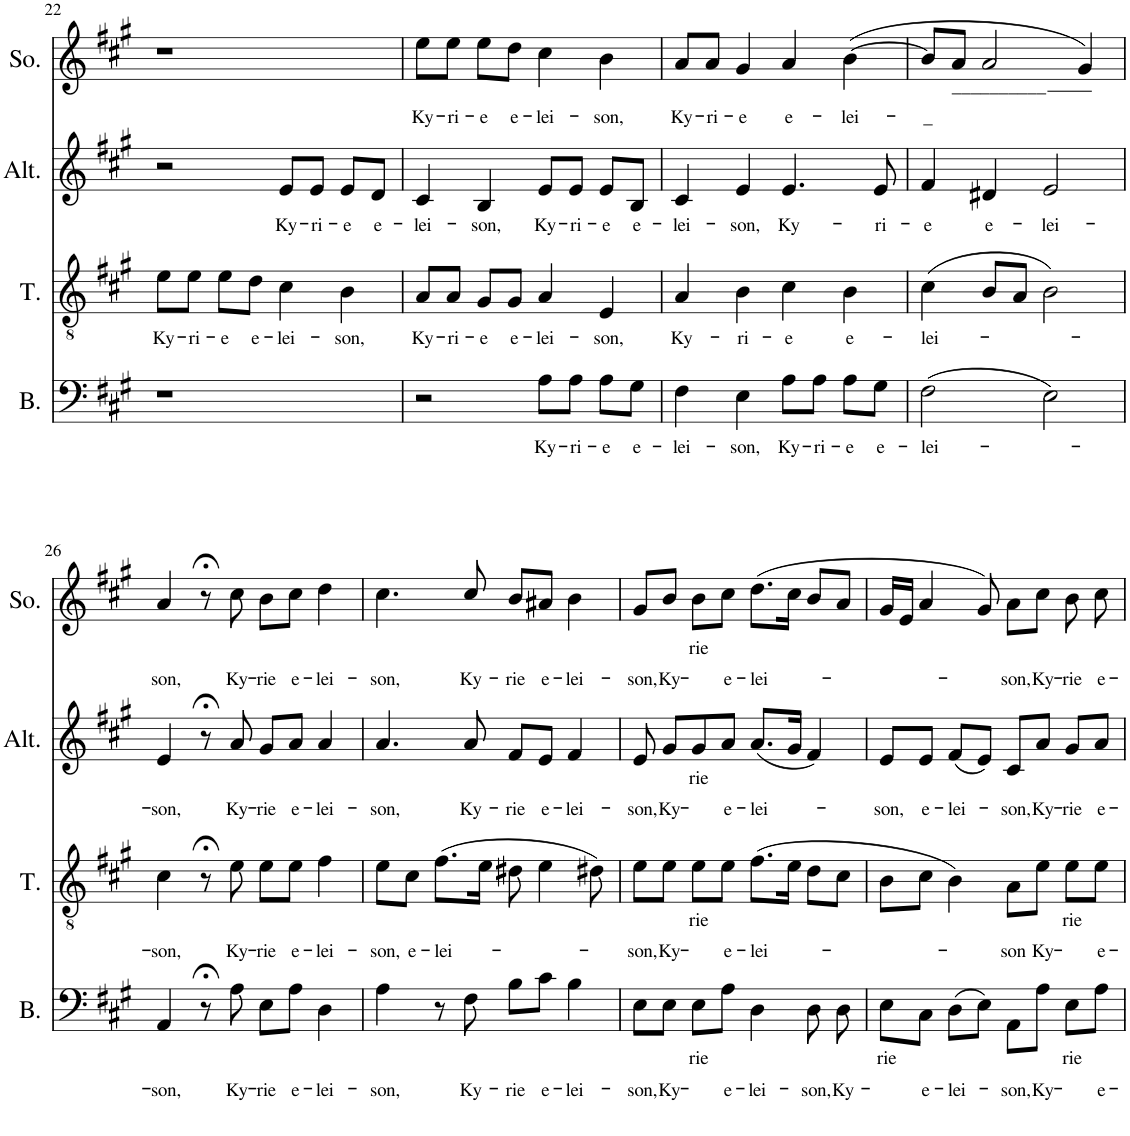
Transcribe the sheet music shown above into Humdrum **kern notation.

**kern	**text	**kern	**text	**kern	**text	**kern	**text
*part4	*part4	*part3	*part3	*part2	*part2	*part1	*part1
*staff4	*staff4	*staff3	*staff3	*staff2	*staff2	*staff1	*staff1
*I"Basse	*	*I"Ténor	*	*I"Alto	*	*I"Soprano	*
*I'B.	*	*I'T.	*	*I'Alt.	*	*I'So.	*
!!LO:PB:g=z
*clefF4	*	*clefGv2	*	*clefG2	*	*clefG2	*
*k[f#c#g#]	*	*k[f#c#g#]	*	*k[f#c#g#]	*	*k[f#c#g#]	*
*M4/4	*	*M4/4	*	*M4/4	*	*M4/4	*
=22	=22	=22	=22	=22	=22	=22	=22
!	!	!	!LO:LY:b	!	!	!	!
1r	.	8e\L	Ky-	2r	.	1r	.
!	!	!	!LO:LY:b	!	!	!	!
.	.	8e\J	-ri-	.	.	.	.
!	!	!	!LO:LY:b	!	!	!	!
.	.	8e\L	-e	.	.	.	.
!	!	!	!LO:LY:b	!	!	!	!
.	.	8d\J	e-	.	.	.	.
!	!	!	!LO:LY:b	!	!LO:LY:b	!	!
.	.	4c#\	-lei-	8e/L	Ky-	.	.
!	!	!	!	!	!LO:LY:b	!	!
.	.	.	.	8e/J	-ri-	.	.
!	!	!	!LO:LY:b	!	!LO:LY:b	!	!
.	.	4B\	-son,	8e/L	-e	.	.
!	!	!	!	!	!LO:LY:b	!	!
.	.	.	.	8d/J	e-	.	.
=23	=23	=23	=23	=23	=23	=23	=23
!	!	!	!LO:LY:b	!	!LO:LY:b	!	!LO:LY:b
2r	.	8A/L	Ky-	4c#/	-lei-	8ee\L	Ky-
!	!	!	!LO:LY:b	!	!	!	!LO:LY:b
.	.	8A/J	-ri-	.	.	8ee\J	-ri-
!	!	!	!LO:LY:b	!	!LO:LY:b	!	!LO:LY:b
.	.	8G#/L	-e	4B/	-son,	8ee\L	-e
!	!	!	!LO:LY:b	!	!	!	!LO:LY:b
.	.	8G#/J	e-	.	.	8dd\J	e-
!	!LO:LY:b	!	!LO:LY:b	!	!LO:LY:b	!	!LO:LY:b
8A\L	Ky-	4A/	-lei-	8e/L	Ky-	4cc#\	-lei-
!	!LO:LY:b	!	!	!	!LO:LY:b	!	!
8A\J	-ri-	.	.	8e/J	-ri-	.	.
!	!LO:LY:b	!	!LO:LY:b	!	!LO:LY:b	!	!LO:LY:b
8A\L	-e	4E/	-son,	8e/L	-e	4b\	-son,
!	!LO:LY:b	!	!	!	!LO:LY:b	!	!
8G#\J	e-	.	.	8B/J	e-	.	.
=24	=24	=24	=24	=24	=24	=24	=24
!	!LO:LY:b	!	!LO:LY:b	!	!LO:LY:b	!	!LO:LY:b
4F#\	-lei-	4A/	Ky-	4c#/	-lei-	8a/L	Ky-
!	!	!	!	!	!	!	!LO:LY:b
.	.	.	.	.	.	8a/J	-ri-
!	!LO:LY:b	!	!LO:LY:b	!	!LO:LY:b	!	!LO:LY:b
4E\	-son,	4B\	-ri-	4e/	-son,	4g#/	-e
!	!LO:LY:b	!	!LO:LY:b	!	!LO:LY:b	!	!LO:LY:b
8A\L	Ky-	4c#\	-e	4.e/	Ky-	4a/	e-
!	!LO:LY:b	!	!	!	!	!	!
8A\J	-ri-	.	.	.	.	.	.
!	!LO:LY:b	!	!LO:LY:b	!	!	!	!LO:LY:b
8A\L	-e	4B\	e-	.	.	([4b\	-lei-
!	!LO:LY:b	!	!	!	!LO:LY:b	!	!
8G#\J	e-	.	.	8e/	-ri-	.	.
=25	=25	=25	=25	=25	=25	=25	=25
!	!LO:LY:b	!	!LO:LY:b	!	!LO:LY:b	!	!LO:LY:b
(2F#\	-lei-	(4c#\	-lei-	4f#/	-e	8b/L]	_
!	!	!	!	!	!	!	!LO:LY:b
.	.	.	.	.	.	8a/J	__________
!	!	!	!	!	!LO:LY:b	!	!
.	.	8B/L	.	4d#X/	e-	2a/	.
.	.	8A/J	.	.	.	.	.
!	!	!	!	!	!LO:LY:b	!	!
2E\)	.	2B\)	.	2e/	-lei-	.	.
.	.	.	.	.	.	4g#/)	.
!!LO:LB:g=z
=26	=26	=26	=26	=26	=26	=26	=26
!	!LO:LY:b	!	!LO:LY:b	!	!LO:LY:b	!	!LO:LY:b
4AA/	-son,	4c#\	-son,	4e/	-son,	4a/	son,
8r;<	.	8r;<	.	8r;<	.	8r;<	.
!	!LO:LY:b	!	!LO:LY:b	!	!LO:LY:b	!	!LO:LY:b
8A\	Ky-	8e\	Ky-	8a/	Ky-	8cc#\	Ky-
!	!LO:LY:b	!	!LO:LY:b	!	!LO:LY:b	!	!LO:LY:b
8E\L	-rie	8e\L	-rie	8g#/L	-rie	8b\L	-rie
!	!LO:LY:b	!	!LO:LY:b	!	!LO:LY:b	!	!LO:LY:b
8A\J	e-	8e\J	e-	8a/J	e-	8cc#\J	e-
!	!LO:LY:b	!	!LO:LY:b	!	!LO:LY:b	!	!LO:LY:b
4D\	-lei-	4f#\	-lei-	4a/	-lei-	4dd\	-lei-
=27	=27	=27	=27	=27	=27	=27	=27
!	!LO:LY:b	!	!LO:LY:b	!	!LO:LY:b	!	!LO:LY:b
4A\	-son,	8e\L	-son,	4.a/	-son,	4.cc#\	-son,
!	!	!	!LO:LY:b	!	!	!	!
.	.	8c#\J	e-	.	.	.	.
!	!	!	!LO:LY:b	!	!	!	!
8r	.	(8.f#\L	-lei-	.	.	.	.
!	!LO:LY:b	!	!	!	!LO:LY:b	!	!LO:LY:b
8F#\	Ky-	.	.	8a/	Ky-	8cc#/	Ky-
.	.	16e\Jk	.	.	.	.	.
!	!LO:LY:b	!	!	!	!LO:LY:b	!	!LO:LY:b
8B\L	-rie	8d#X\	.	8f#/L	-rie	8b/L	-rie
!	!LO:LY:b	!	!	!	!LO:LY:b	!	!LO:LY:b
8c#\J	e-	4e\	.	8e/J	e-	8a#X/J	e-
!	!LO:LY:b	!	!	!	!LO:LY:b	!	!LO:LY:b
4B\	-lei-	.	.	4f#/	-lei-	4b\	-lei-
.	.	8d#X\)	.	.	.	.	.
=28	=28	=28	=28	=28	=28	=28	=28
!	!LO:LY:b	!	!LO:LY:b	!	!LO:LY:b	!	!LO:LY:b
8E\L	-son,	8e\L	-son,	8e/	-son,	8g#/L	-son,
!	!LO:LY:b	!	!LO:LY:b	!	!LO:LY:b	!	!LO:LY:b
8E\J	Ky-	8e\J	Ky-	8g#/L	Ky-	8b/J	Ky-
!	!LO:LY:b	!	!LO:LY:b	!	!LO:LY:b	!	!LO:LY:b
8E\L	-rie	8e\L	-rie	8g#/	-rie	8b\L	-rie
!	!LO:LY:b	!	!LO:LY:b	!	!LO:LY:b	!	!LO:LY:b
8A\J	e-	8e\J	e-	8a/J	e-	8cc#\J	e-
!	!LO:LY:b	!	!LO:LY:b	!	!LO:LY:b	!	!LO:LY:b
4D\	-lei-	(8.f#\L	-lei-	(8.a/L	-lei-	(8.dd\L	-lei-
.	.	16e\Jk	.	16g#/Jk	.	16cc#\Jk	.
!	!LO:LY:b	!	!	!	!	!	!
8D\	-son,	8d\L	.	4f#/)	.	8b/L	.
!	!LO:LY:b	!	!	!	!	!	!
8D\	Ky-	8c#\J	.	.	.	8a/J	.
=29	=29	=29	=29	=29	=29	=29	=29
!	!LO:LY:b	!	!	!	!LO:LY:b	!	!
8E\L	-rie	8B\L	.	8e/L	-son,	16g#/LL	.
.	.	.	.	.	.	16e/JJ	.
!	!LO:LY:b	!	!	!	!LO:LY:b	!	!
8C#\J	e-	8c#\J	.	8e/J	e-	4a/	.
!	!LO:LY:b	!	!	!	!LO:LY:b	!	!
(8D\L	-lei-	4B\)	.	(8f#/L	-lei-	.	.
8E\J)	.	.	.	8e/J)	.	8g#/)	.
!	!LO:LY:b	!	!LO:LY:b	!	!LO:LY:b	!	!LO:LY:b
8AA\L	-son,	8A\L	-son	8c#/L	-son,	8a\L	-son,
!	!LO:LY:b	!	!LO:LY:b	!	!LO:LY:b	!	!LO:LY:b
8A\J	Ky-	8e\J	Ky-	8a/J	Ky-	8cc#\J	Ky-
!	!LO:LY:b	!	!LO:LY:b	!	!LO:LY:b	!	!LO:LY:b
8E\L	-rie	8e\L	-rie	8g#/L	-rie	8b\	-rie
!	!LO:LY:b	!	!LO:LY:b	!	!LO:LY:b	!	!LO:LY:b
8A\J	e-	8e\J	e-	8a/J	e-	8cc#\	e-
=	=	=	=	=	=	=	=
*-	*-	*-	*-	*-	*-	*-	*-
